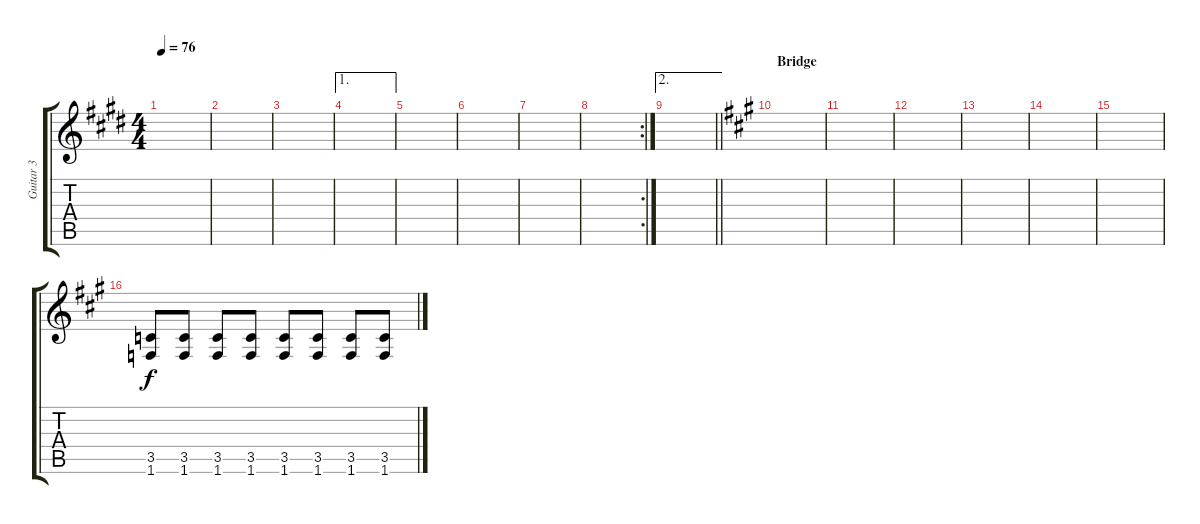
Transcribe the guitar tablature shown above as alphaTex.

\track ("Guitar 3" "Guitar 3") {instrument electricguitarclean}
\staff {score tabs}
\tuning (E4 B3 G3 D3 A2 E2) {hide}
\ts (4 4)
\tempo 76
\clef g2
\ks e
|
|
|
\ae 1
|
|
|
|
\rc 2
|
\ae 2
\barLineRight lightlight
|
\section ("" "Bridge")
\ks a
|
|
|
|
|
|
(3.5 1.6).8 (3.5 1.6).8 (3.5 1.6).8 (3.5 1.6).8 (3.5 1.6).8 (3.5 1.6).8 (3.5 1.6).8 (3.5 1.6).8
